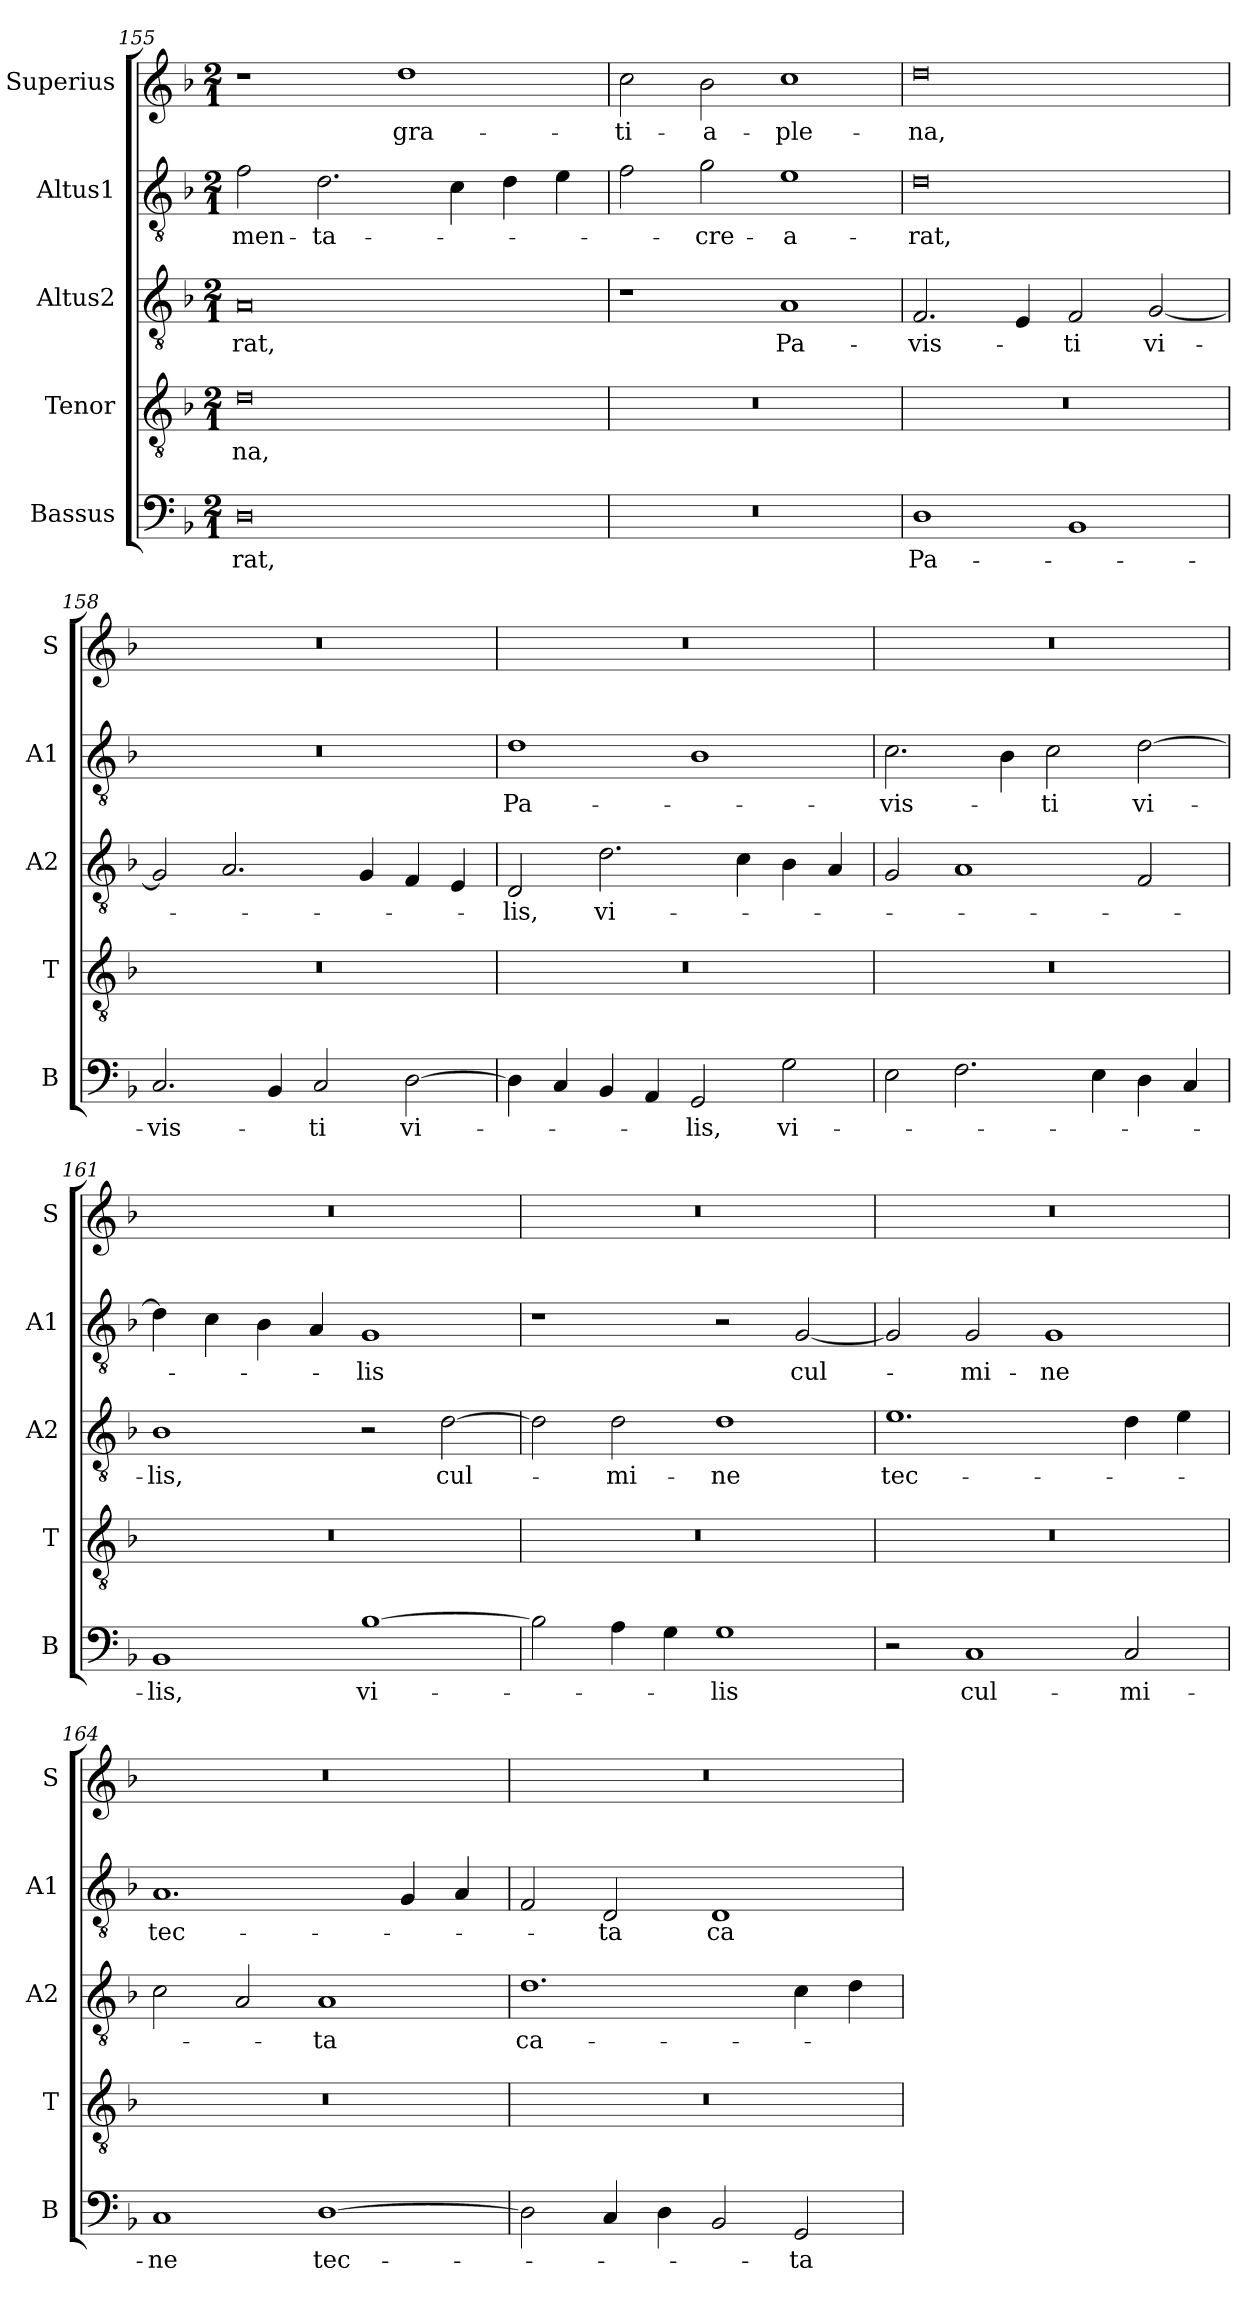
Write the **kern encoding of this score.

**kern	**text	**kern	**text	**kern	**text	**kern	**text	**kern	**text
*part5	*part5	*part4	*part4	*part3	*part3	*part2	*part2	*part1	*part1
*staff5	*staff5	*staff4	*staff4	*staff3	*staff3	*staff2	*staff2	*staff1	*staff1
*I"Bassus	*	*I"Tenor	*	*I"Altus2	*	*I"Altus1	*	*I"Superius	*
*I'B	*	*I'T	*	*I'A2	*	*I'A1	*	*I'S	*
*clefF4	*	*clefGv2	*	*clefGv2	*	*clefGv2	*	*clefG2	*
*k[b-]	*	*k[b-]	*	*k[b-]	*	*k[b-]	*	*k[b-]	*
*M2/1	*	*M2/1	*	*M2/1	*	*M2/1	*	*M2/1	*
=155	=155	=155	=155	=155	=155	=155	=155	=155	=155
0D	-rat,	0d	-na,	0A	-rat,	2f\	-men-	1r	.
.	.	.	.	.	.	2.d\	-ta-	.	.
.	.	.	.	.	.	.	.	1dd	gra-
.	.	.	.	.	.	4c\	.	.	.
.	.	.	.	.	.	4d\	.	.	.
.	.	.	.	.	.	4e\	.	.	.
=156	=156	=156	=156	=156	=156	=156	=156	=156	=156
0r	.	0r	.	1r	.	2f\	.	2cc\	-ti-
.	.	.	.	.	.	2g\	-cre-	2b-\	-a-
.	.	.	.	1A	Pa-	1e	-a-	1cc	-ple-
=157	=157	=157	=157	=157	=157	=157	=157	=157	=157
1D	Pa-	0r	.	2.F/	-vis-	0d	-rat,	0dd	-na,
.	.	.	.	4E/	.	.	.	.	.
1BB-	.	.	.	2F/	-ti	.	.	.	.
.	.	.	.	[2G/	vi-	.	.	.	.
=158	=158	=158	=158	=158	=158	=158	=158	=158	=158
2.C/	-vis-	0r	.	2G/]	.	0r	.	0r	.
.	.	.	.	2.A/	.	.	.	.	.
4BB-/	.	.	.	.	.	.	.	.	.
2C/	-ti	.	.	.	.	.	.	.	.
.	.	.	.	4G/	.	.	.	.	.
[2D\	vi-	.	.	4F/	.	.	.	.	.
.	.	.	.	4E/	.	.	.	.	.
=159	=159	=159	=159	=159	=159	=159	=159	=159	=159
4D\]	.	0r	.	2D/	-lis,	1d	Pa-	0r	.
4C/	.	.	.	.	.	.	.	.	.
4BB-/	.	.	.	2.d\	vi-	.	.	.	.
4AA/	.	.	.	.	.	.	.	.	.
2GG/	-lis,	.	.	.	.	1B-	.	.	.
.	.	.	.	4c\	.	.	.	.	.
2G\	vi-	.	.	4B-\	.	.	.	.	.
.	.	.	.	4A/	.	.	.	.	.
=160	=160	=160	=160	=160	=160	=160	=160	=160	=160
2E\	.	0r	.	2G/	.	2.c\	-vis-	0r	.
2.F\	.	.	.	1A	.	.	.	.	.
.	.	.	.	.	.	4B-\	.	.	.
.	.	.	.	.	.	2c\	-ti	.	.
4E\	.	.	.	.	.	.	.	.	.
4D\	.	.	.	2F/	.	[2d\	vi-	.	.
4C/	.	.	.	.	.	.	.	.	.
=161	=161	=161	=161	=161	=161	=161	=161	=161	=161
1BB-	-lis,	0r	.	1B-	-lis,	4d\]	.	0r	.
.	.	.	.	.	.	4c\	.	.	.
.	.	.	.	.	.	4B-\	.	.	.
.	.	.	.	.	.	4A/	.	.	.
[1B-	vi-	.	.	2r	.	1G	-lis	.	.
.	.	.	.	[2d\	cul-	.	.	.	.
=162	=162	=162	=162	=162	=162	=162	=162	=162	=162
2B-\]	.	0r	.	2d\]	.	1r	.	0r	.
4A\	.	.	.	2d\	-mi-	.	.	.	.
4G\	.	.	.	.	.	.	.	.	.
1G	-lis	.	.	1d	-ne	2r	.	.	.
.	.	.	.	.	.	[2G/	cul-	.	.
=163	=163	=163	=163	=163	=163	=163	=163	=163	=163
2r	.	0r	.	1.e	tec-	2G/]	.	0r	.
1C	cul-	.	.	.	.	2G/	-mi-	.	.
.	.	.	.	.	.	1G	-ne	.	.
2C/	-mi-	.	.	4d\	.	.	.	.	.
.	.	.	.	4e\	.	.	.	.	.
=164	=164	=164	=164	=164	=164	=164	=164	=164	=164
1C	-ne	0r	.	2c\	.	1.A	tec-	0r	.
.	.	.	.	2A/	.	.	.	.	.
[1D	tec-	.	.	1A	-ta	.	.	.	.
.	.	.	.	.	.	4G/	.	.	.
.	.	.	.	.	.	4A/	.	.	.
=165	=165	=165	=165	=165	=165	=165	=165	=165	=165
2D\]	.	0r	.	1.d	ca-	2F/	.	0r	.
4C/	.	.	.	.	.	2D/	-ta	.	.
4D\	.	.	.	.	.	.	.	.	.
2BB-/	.	.	.	.	.	1D	ca-	.	.
2GG/	-ta	.	.	4c\	.	.	.	.	.
.	.	.	.	4d\	.	.	.	.	.
=	=	=	=	=	=	=	=	=	=
*-	*-	*-	*-	*-	*-	*-	*-	*-	*-
